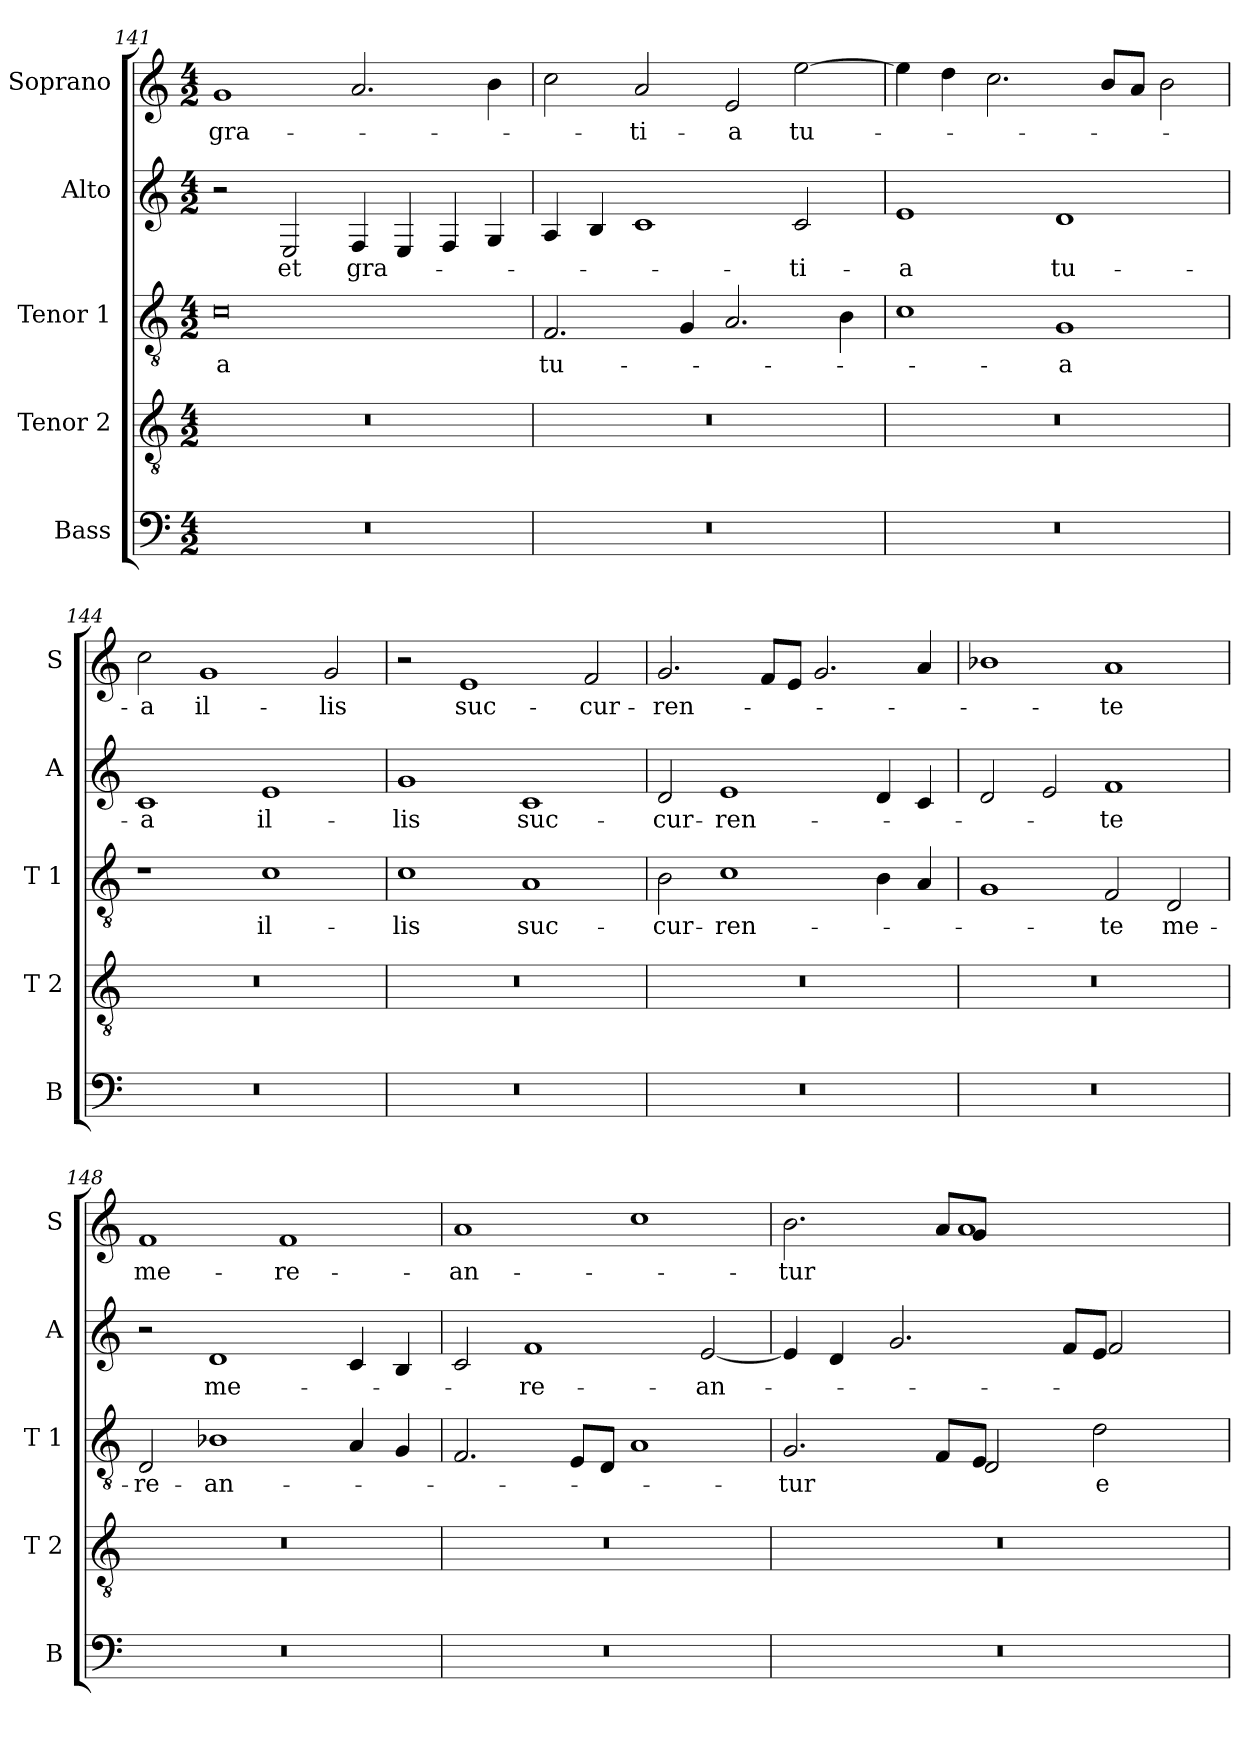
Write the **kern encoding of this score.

**kern	**kern	**kern	**text	**kern	**text	**kern	**text
*part5	*part4	*part3	*part3	*part2	*part2	*part1	*part1
*staff5	*staff4	*staff3	*staff3	*staff2	*staff2	*staff1	*staff1
*I"Bass	*I"Tenor 2	*I"Tenor 1	*	*I"Alto	*	*I"Soprano	*
*I'B	*I'T 2	*I'T 1	*	*I'A	*	*I'S	*
!!LO:LB:g=z
*clefF4	*clefGv2	*clefGv2	*	*clefG2	*	*clefG2	*
*k[]	*k[]	*k[]	*	*k[]	*	*k[]	*
*C:	*C:	*C:	*	*C:	*	*C:	*
*M4/2	*M4/2	*M4/2	*	*M4/2	*	*M4/2	*
=141	=141	=141	=141	=141	=141	=141	=141
!	!	!	!LO:LY:b:rj	!	!	!	!LO:LY:b:cj
0r	0r	0c	-a	2r	.	1g	gra-
!	!	!	!	!	!LO:LY:b:cj	!	!
.	.	.	.	2E/	et	.	.
!	!	!	!	!	!LO:LY:b:cj	!	!
.	.	.	.	4F/	gra-	2.a/	.
.	.	.	.	4E/	.	.	.
.	.	.	.	4F/	.	.	.
.	.	.	.	4G/	.	4b\	.
=142	=142	=142	=142	=142	=142	=142	=142
!	!	!	!LO:LY:b:cj	!	!	!	!
0r	0r	2.F/	tu-	4A/	.	2cc\	.
.	.	.	.	4B/	.	.	.
!	!	!	!	!	!	!	!LO:LY:b:cj
.	.	.	.	1c	.	2a/	-ti-
.	.	4G/	.	.	.	.	.
!	!	!	!	!	!	!	!LO:LY:b:cj
.	.	2.A/	.	.	.	2e/	-a
!	!	!	!	!	!LO:LY:b:cj	!	!LO:LY:b:cj
.	.	.	.	2c/	-ti-	[>2ee\	tu-
.	.	4B\	.	.	.	.	.
=143	=143	=143	=143	=143	=143	=143	=143
!	!	!	!	!	!LO:LY:b:rj	!	!
0r	0r	1c	.	1e	-a	4ee\]	.
.	.	.	.	.	.	4dd\	.
.	.	.	.	.	.	2.cc\	.
!	!	!	!LO:LY:b:rj	!	!LO:LY:b:cj	!	!
.	.	1G	-a	1d	tu-	.	.
.	.	.	.	.	.	8b/L	.
.	.	.	.	.	.	8a/J	.
.	.	.	.	.	.	2b\	.
=144	=144	=144	=144	=144	=144	=144	=144
!	!	!	!	!	!LO:LY:b:rj	!	!LO:LY:b:cj
0r	0r	1r	.	1c	-a	2cc\	-a
!	!	!	!	!	!	!	!LO:LY:b:rj
.	.	.	.	.	.	1g	il-
!	!	!	!LO:LY:b:rj	!	!LO:LY:b:rj	!	!
.	.	1c	il-	1e	il-	.	.
!	!	!	!	!	!	!	!LO:LY:b:cj
.	.	.	.	.	.	2g/	-lis
=145	=145	=145	=145	=145	=145	=145	=145
!	!	!	!LO:LY:b:cj	!	!LO:LY:b:cj	!	!
0r	0r	1c	-lis	1g	-lis	2r	.
!	!	!	!	!	!	!	!LO:LY:b:cj
.	.	.	.	.	.	1e	suc-
!	!	!	!LO:LY:b:cj	!	!LO:LY:b:cj	!	!
.	.	1A	suc-	1c	suc-	.	.
!	!	!	!	!	!	!	!LO:LY:b:cj
.	.	.	.	.	.	2f/	-cur-
!!LO:PB:g=z
=146	=146	=146	=146	=146	=146	=146	=146
!	!	!	!LO:LY:b:cj	!	!LO:LY:b:cj	!	!LO:LY:b:cj
0r	0r	2B\	-cur-	2d/	-cur-	2.g/	-ren-
!	!	!	!LO:LY:b:cj	!	!LO:LY:b:cj	!	!
.	.	1c	-ren-	1e	-ren-	.	.
.	.	.	.	.	.	8f/L	.
.	.	.	.	.	.	8e/J	.
.	.	.	.	.	.	2.g/	.
.	.	4B\	.	4d/	.	.	.
.	.	4A/	.	4c/	.	4a/	.
=147	=147	=147	=147	=147	=147	=147	=147
0r	0r	1G	.	2d/	.	1b-X	.
.	.	.	.	2e/	.	.	.
!	!	!	!LO:LY:b:cj	!	!LO:LY:b:cj	!	!LO:LY:b:cj
.	.	2F/	-te	1f	-te	1a	-te
!	!	!	!LO:LY:b:cj	!	!	!	!
.	.	2D/	me-	.	.	.	.
=148	=148	=148	=148	=148	=148	=148	=148
!	!	!	!LO:LY:b:cj	!	!	!	!LO:LY:b:cj
0r	0r	2D/	-re-	2r	.	1f	me-
!	!	!	!LO:LY:b:cj	!	!LO:LY:b:cj	!	!
.	.	1B-X	-an-	1d	me-	.	.
!	!	!	!	!	!	!	!LO:LY:b:cj
.	.	.	.	.	.	1f	-re-
.	.	4A/	.	4c/	.	.	.
.	.	4G/	.	4B/	.	.	.
=149	=149	=149	=149	=149	=149	=149	=149
!	!	!	!	!	!	!	!LO:LY:b:cj
0r	0r	2.F/	.	2c/	.	1a	-an-
!	!	!	!	!	!LO:LY:b:cj	!	!
.	.	.	.	1f	-re-	.	.
.	.	8E/L	.	.	.	.	.
.	.	8D/J	.	.	.	.	.
.	.	1A	.	.	.	1cc	.
!	!	!	!	!	!LO:LY:b:cj	!	!
.	.	.	.	[<2e/	-an-	.	.
=150	=150	=150	=150	=150	=150	=150	=150
!	!	!	!LO:LY:b:cj	!	!	!	!LO:LY:b:cj
*	*	*^	*	*^	*	*^	*
0r	0r	2.G/	2..ryy	-tur	4e/]	4.ryy	.	2.b\	2..ryy	-tur
.	.	.	.	.	4d/	.	.	.	.	.
*	*	*	*	*	*v	*v	*	*	*	*
.	.	.	.	.	2.g/	.	.	.	.
.	.	8F/L	.	.	.	.	8a/L	.	.
.	.	8E/J	2D/	.	.	.	8g/J	1a	.
.	.	8ryy	.	.	.	.	8ryy	.	.
.	.	2..ryy	.	.	.	.	2..ryy	.	.
.	.	.	.	.	8f/L	.	.	.	.
!	!	!	!	!LO:LY:b:cj	!	!	!	!	!
*	*	*	*	*	*^	*	*	*	*
.	.	.	2d\	e-	8e/J	2f/	.	.	.	.
.	.	.	.	.	8ryy	.	.	.	.	.
.	.	.	.	.	4.ryy	.	.	.	.	.
.	.	.	8ryy	.	.	8ryy	.	.	8ryy	.
*	*	*v	*v	*	*	*	*	*v	*v	*
*	*	*	*	*v	*v	*	*	*
=	=	=	=	=	=	=	=
*-	*-	*-	*-	*-	*-	*-	*-
